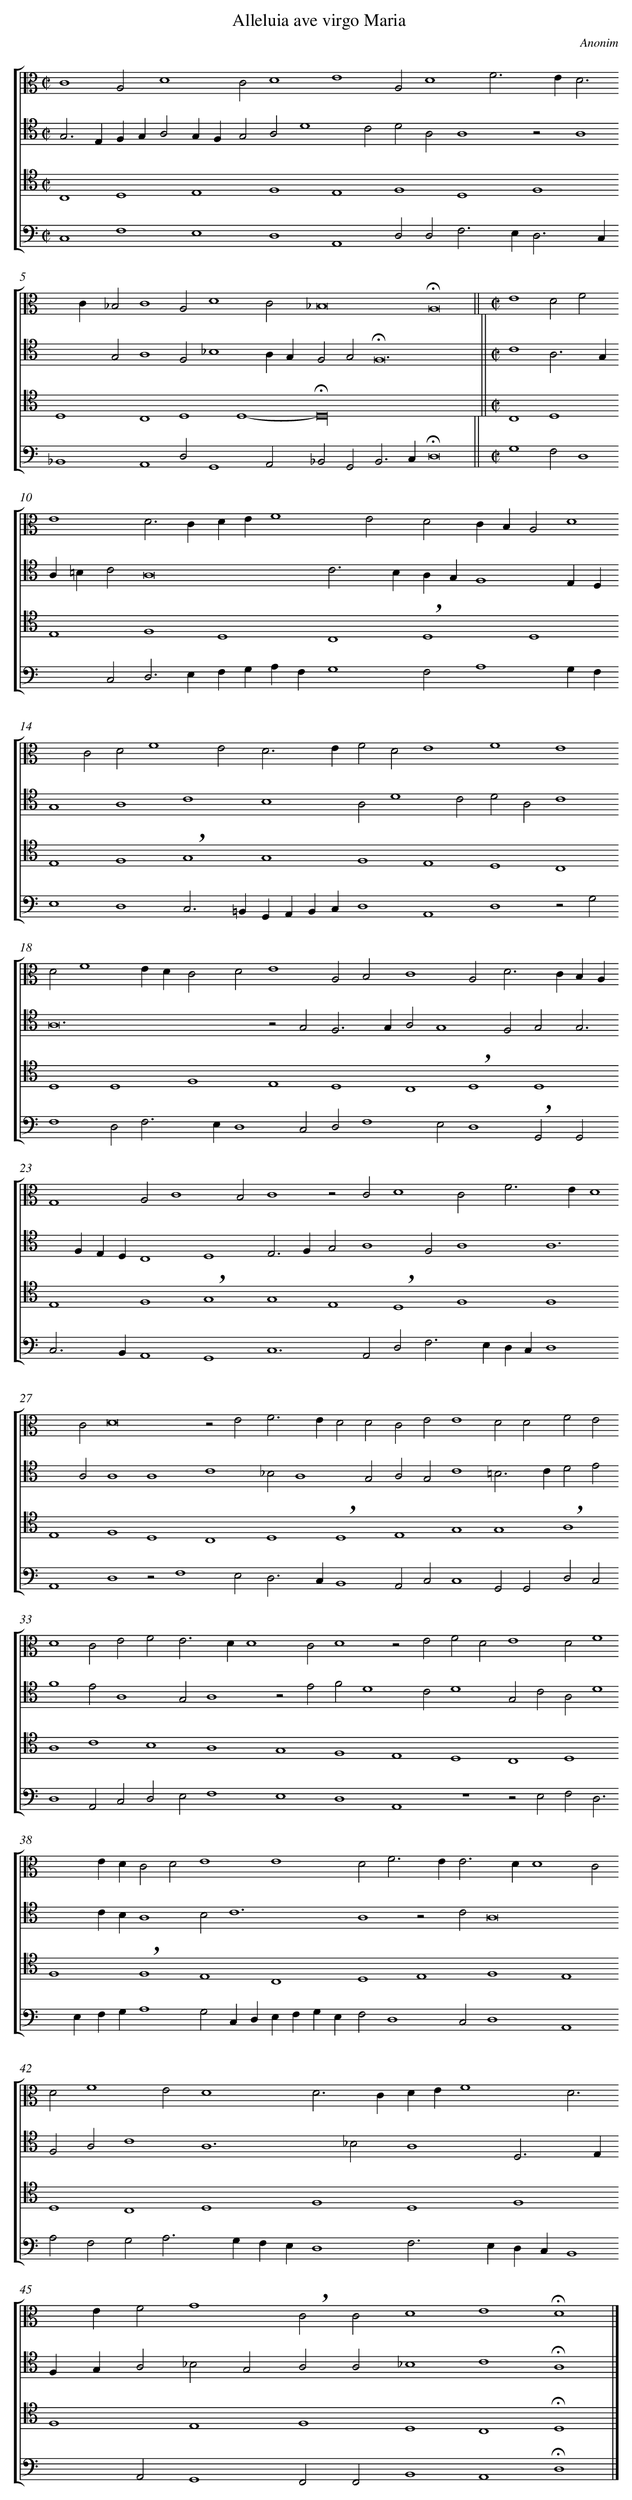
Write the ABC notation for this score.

X:1
T: Alleluia ave virgo Maria
C: Anonim
L: 1/4
M: C|
%%staves [1 2 3 4]
V: 1 clef=alto
V: 2 clef=tenor
V: 3 clef=tenor
V: 4 clef=bass
K: C
[V:1] C4A,2D4 [|]
[V:2] G,2>E,2F,G,A,2 [|]
[V:3] C,4D,4 [|]
[V:4] C,4F,4 [|]
[V:1] C2D4 [|]
[V:2] G,F,G,2A,2D4 [|]
[V:3] E,4F,4 [|]
[V:4] E,4D,4 [|]
[V:1] E4A,2D4 [|]
[V:2] C2D2A,2 [|]
[V:3] E,4F,4 [|]
[V:4] A,,4D,2D,2 [|]
[V:1] F2>E2D3 [|]
[V:2] A,4z2A,4 [|]
[V:3] D,4F,4 [|]
[V:4] F,2>E,2D,3C, [|]
[V:1] C_B,2C4 [|]
[V:2] G,2A,4 [|]
[V:3] D,4C,4 [|]
[V:4] _B,,4A,,4 [|]
[V:1] A,2D4C2 [|]
[V:2] F,2_B,4A,G, [|]
[V:3] D,4D,4- [|]
[V:4] D,2G,,4A,,2 [|]
[V:1] _B,8 [|]
[V:2] F,2G,2!fermata!F,12 [|]
[V:3] !fermata!D,16 [|]
[V:4] _B,,2G,,2B,,3C, [|]
[V:1] !fermata!A,8 ||
[V:2]  ||
[V:3]  ||
[V:4] !fermata!D,8 ||
[V:1] [M:C|]E4D2F2 [|]
[V:2] [M:C|]C4A,3G, [|]
[V:3] [M:C|]C,4D,4 [|]
[V:4] [M:C|]G,4F,2D,4 [|]
[V:1] E4D3C [|]
[V:2] A,=B,C2A,8 [|]
[V:3] E,4F,4 [|]
[V:4] C,2D,3E, [|]
[V:1] DEF4E2 [|]
[V:2] C3B, [|]
[V:3] D,4C,4 [|]
[V:4] F,G,A,F,G,4 [|]
[V:1] D2CB,A,2D4 [|]
[V:2] A,G,F,4E,D, [|]
[V:3] !breath!D,4D,4 [|]
[V:4] F,2A,4G,F, [|]
[V:1] C2D2F4 [|]
[V:2] G,4A,4 [|]
[V:3] E,4F,4 [|]
[V:4] E,4D,4 [|]
[V:1] E2D3E [|]
[V:2] C4B,4 [|]
[V:3] !breath!G,4G,4 [|]
[V:4] C,2>=B,,2G,,A,,B,,C, [|]
[V:1] F2D2E4 [|]
[V:2] A,2D4C2 [|]
[V:3] F,4E,4 [|]
[V:4] D,4A,,4 [|]
[V:1] F4E4 [|]
[V:2] D2A,2C4 [|]
[V:3] D,4C,4 [|]
[V:4] D,4z2G,2 [|]
[V:1] D2F4ED [|]
[V:2] A,12 [|]
[V:3] D,4D,4 [|]
[V:4] F,4D,2F,3 [|]
[V:1] C2D2E4 [|]
[V:2] z2G,2 [|]
[V:3] F,4E,4 [|]
[V:4] E,D,4C,2 [|]
[V:1] A,2B,2C4 [|]
[V:2] F,2>G,2A,2G,4 [|]
[V:3] D,4C,4 [|]
[V:4] D,2F,4E,2 [|]
[V:1] A,2D2>C2B,A, [|]
[V:2] F,2G,2G,3 [|]
[V:3] !breath!D,4D,4 [|]
[V:4] D,4!breath!G,,2G,,2 [|]
[V:1] G,4A,2C4 [|]
[V:2] F,E,D,C,4 [|]
[V:3] E,4F,4 [|]
[V:4] C,2>B,,2A,,4 [|]
[V:1] B,2C4 [|]
[V:2] D,4E,3F, [|]
[V:3] !breath!G,4G,4 [|]
[V:4] G,,4C,6 [|]
[V:1] z2C2D4 [|]
[V:2] G,2A,4F,2 [|]
[V:3] E,4!breath!D,4 [|]
[V:4] A,,2D,2F,3 [|]
[V:1] C2F2>E2D4 [|]
[V:2] A,4A,6 [|]
[V:3] F,4F,4 [|]
[V:4] E,D,C,D,4 [|]
[V:1] C2D8 [|]
[V:2] A,2A,4 [|]
[V:3] E,4F,4 [|]
[V:4] A,,4D,4 [|]
[V:1] z2E2 [|]
[V:2] A,4C4 [|]
[V:3] D,4C,4 [|]
[V:4] z2F,4E,2 [|]
[V:1] F2>E2D2D2 [|]
[V:2] _B,2A,4G,2 [|]
[V:3] D,4!breath!D,4 [|]
[V:4] D,2>C,2B,,4 [|]
[V:1] C2E2E4 [|]
[V:2] A,2G,2C4 [|]
[V:3] E,4G,4 [|]
[V:4] A,,2C,2C,4 [|]
[V:1] D2D2F2E2 [|]
[V:2] =B,2>C2D2E2 [|]
[V:3] G,4!breath!A,4 [|]
[V:4] G,,2G,,2D,2C,2 [|]
[V:1] D4C2E2 [|]
[V:2] F4E2A,4 [|]
[V:3] A,4C4 [|]
[V:4] D,4A,,2C,2 [|]
[V:1] F2E2>D2D4 [|]
[V:2] G,2A,4 [|]
[V:3] B,4A,4 [|]
[V:4] D,2E,2F,4 [|]
[V:1] C2D4 [|]
[V:2] z2E2F2D4 [|]
[V:3] G,4F,4 [|]
[V:4] E,4D,4 [|]
[V:1] z2E2F2D2 [|]
[V:2] C2D4 [|]
[V:3] E,4D,4 [|]
[V:4] A,,4z4 [|]
[V:1] E4D2F4 [|]
[V:2] G,2C2A,2D4 [|]
[V:3] C,4D,4 [|]
[V:4] z2E,2F,2D,3 [|]
[V:1] EDC2D2 [|]
[V:2] CB,A,4 [|]
[V:3] F,4!breath!F,4 [|]
[V:4] E,F,G,A,4 [|]
[V:1] E4E4 [|]
[V:2] B,2C6 [|]
[V:3] E,4C,4 [|]
[V:4] G,2C,D,E,F,G,E, [|]
[V:1] D2F2>E2E3 [|]
[V:2] A,4z2C2 [|]
[V:3] D,4E,4 [|]
[V:4] F,2D,4C,2 [|]
[V:1] DD4C2 [|]
[V:2] A,8 [|]
[V:3] F,4E,4 [|]
[V:4] D,4A,,4 [|]
[V:1] D2F4E2 [|]
[V:2] F,2A,2C4 [|]
[V:3] D,4C,4 [|]
[V:4] A,2F,2G,2A,3 [|]
[V:1] D4D3C [|]
[V:2] A,6_B,2 [|]
[V:3] D,4F,4 [|]
[V:4] G,F,E,D,4 [|]
[V:1] DEF4D3 [|]
[V:2] A,4D,3E, [|]
[V:3] D,4F,4 [|]
[V:4] F,2>E,2D,C,B,,4 [|]
[V:1] EF2G4 [|]
[V:2] F,G,A,2_B,2G,2 [|]
[V:3] F,4E,4 [|]
[V:4] A,,2G,,4 [|]
[V:1] !breath!C2C2D4 [|]
[V:2] A,2A,2_B,4 [|]
[V:3] F,4D,4 [|]
[V:4] F,,2F,,2B,,4 [|]
[V:1] E4!fermata!D4 |]
[V:2] C4!fermata!A,4 |]
[V:3] C,4!fermata!D,4 |]
[V:4] A,,4!fermata!D,4 |]
